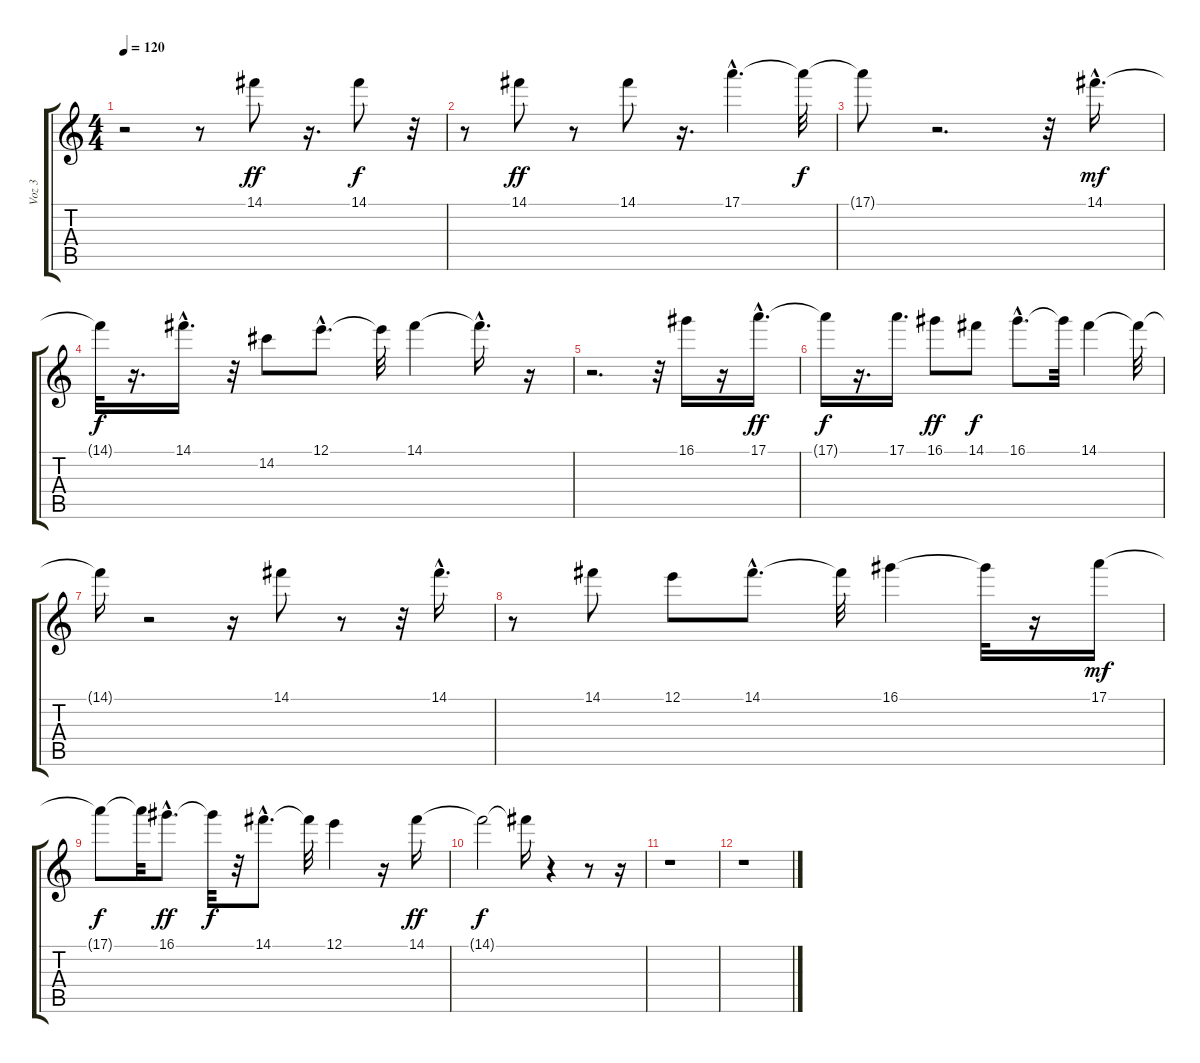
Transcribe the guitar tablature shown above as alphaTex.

\track ("Voz 3" "Voz 3") {instrument acousticguitarnylon}
\staff {score tabs}
\tuning (E4 B3 G3 D3 A2 E2) {hide}
\ts (4 4)
\tempo 120
\clef g2
\ks c
r.2{dy f} r.8 14.1.8{dy ff} r.16{d} 14.1.8{dy f} r.32 |
r.8 14.1.8{dy ff} r.8 14.1.8 r.16{d} 17.1{hac}.4{d} 17.1{t}.32{dy f} |
17.1{t}.8 r.2{d} r.32 14.1{hac}.16{d dy mf} |
14.1{t}.32{dy f} r.16{d} 14.1{hac}.16{d} r.32 14.2.8 12.1{hac}.8{d} 12.1{t}.32 14.1.4 14.1{hac t}.16{d} r.16 |
r.2{d} r.32 16.1.16 r.16 17.1{hac}.16{d dy ff} |
17.1{t}.16{dy f} r.16{d} 17.1.16{d} 16.1.8{dy ff} 14.1.8{dy f} 16.1{hac}.8{d} 16.1{t}.32 14.1.4 14.1{t}.32 |
14.1{t}.16 r.2 r.16 14.1.8 r.8 r.32 14.1{hac}.16{d} |
r.8 14.1.8 12.1.8 14.1{hac}.8{d} 14.1{t}.32 16.1.4 16.1{t}.32 r.16 17.1.16{dy mf} |
17.1{t}.8{dy f} 17.1{t}.32 16.1{hac}.8{d dy ff} 16.1{t}.32{dy f} r.32 14.1{hac}.8{d} 14.1{t}.32 12.1.4 r.16 14.1.16{dy ff} |
14.1{t}.2{dy f} 14.1{t}.16 r.4 r.8 r.16 |
r.1 |
r.1
